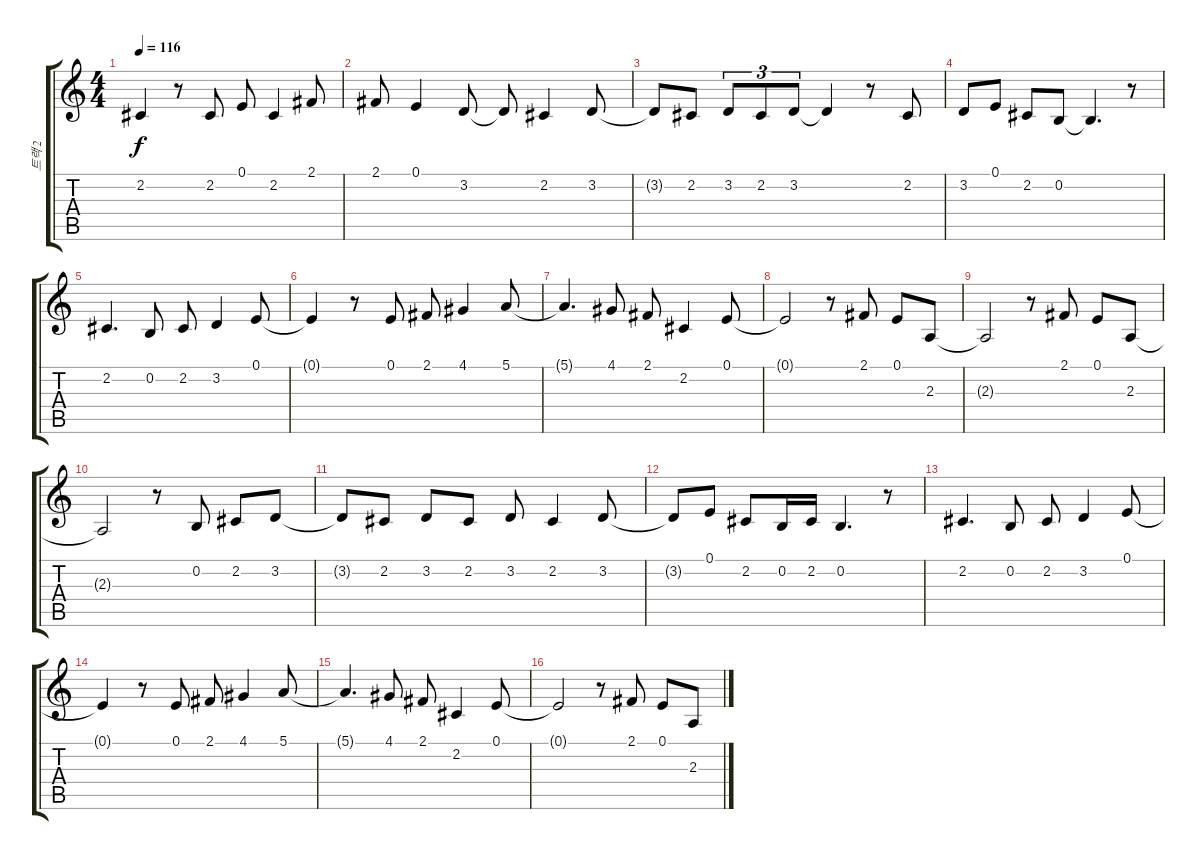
\track ("트랙 2" "트랙 2") {instrument lead8bassandlead}
\staff {score tabs}
\tuning (E4 B3 G3 D3 A2 E2) {hide}
\ts (4 4)
\tempo 116
\clef g2
\ks c
2.2{t}.4{dy f} r.8 2.2.8 0.1.8 2.2.4 2.1.8 |
2.1.8 0.1.4 3.2.8 3.2{t}.8 2.2.4 3.2.8 |
3.2{t}.8 2.2.8 3.2.8{tu (3 2)} 2.2.8{tu (3 2)} 3.2.8{tu (3 2)} 3.2{t}.4 r.8 2.2.8 |
3.2.8 0.1.8 2.2.8 0.2.8 0.2{t}.4{d} r.8 |
2.2.4{d} 0.2.8 2.2.8 3.2.4 0.1.8 |
0.1{t}.4 r.8 0.1.8 2.1.8 4.1.4 5.1.8 |
5.1{t}.4{d} 4.1.8 2.1.8 2.2.4 0.1.8 |
0.1{t}.2 r.8 2.1.8 0.1.8 2.3.8 |
2.3{t}.2 r.8 2.1.8 0.1.8 2.3.8 |
2.3{t}.2 r.8 0.2.8 2.2.8 3.2.8 |
3.2{t}.8 2.2.8 3.2.8 2.2.8 3.2.8 2.2.4 3.2.8 |
3.2{t}.8 0.1.8 2.2.8 0.2.16 2.2.16 0.2.4{d} r.8 |
2.2.4{d} 0.2.8 2.2.8 3.2.4 0.1.8 |
0.1{t}.4 r.8 0.1.8 2.1.8 4.1.4 5.1.8 |
5.1{t}.4{d} 4.1.8 2.1.8 2.2.4 0.1.8 |
0.1{t}.2 r.8 2.1.8 0.1.8 2.3.8
